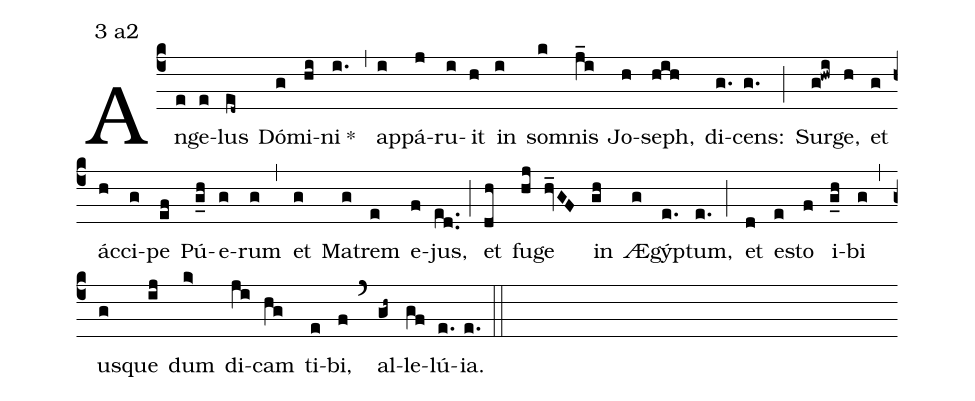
mode:3 a2;
%%
(c4) An(e)ge(e)lus(ed~) Dó(g)mi(hi)ni(i.)  *()(,) ap(i)pá(j)ru(i)it(h) in(i) som(k)nis(j_i) Jo(h)seph,(hih)  di(g.)cens:(g.) (;) Sur(g!hwi)ge,(h) et(g) ác(h)ci(g)pe(ef) Pú(g_h)e(g)rum(g) (,) et(g) Ma(g)trem(e) e(f)jus,(ed..) (;) et(dh) fu(hj)ge(hv_GF) in(gh) Æ(g)gýp(e.)tum,(e.) (;) et(d) e(e)sto(f) i(g_h)bi(g) (,) us(g)que(ij) dum(k>) di(ji)cam(hg) ti(e)bi,(f) (`) al(gh~)le(gf)lú(e.){ia}.(e.) (::)
